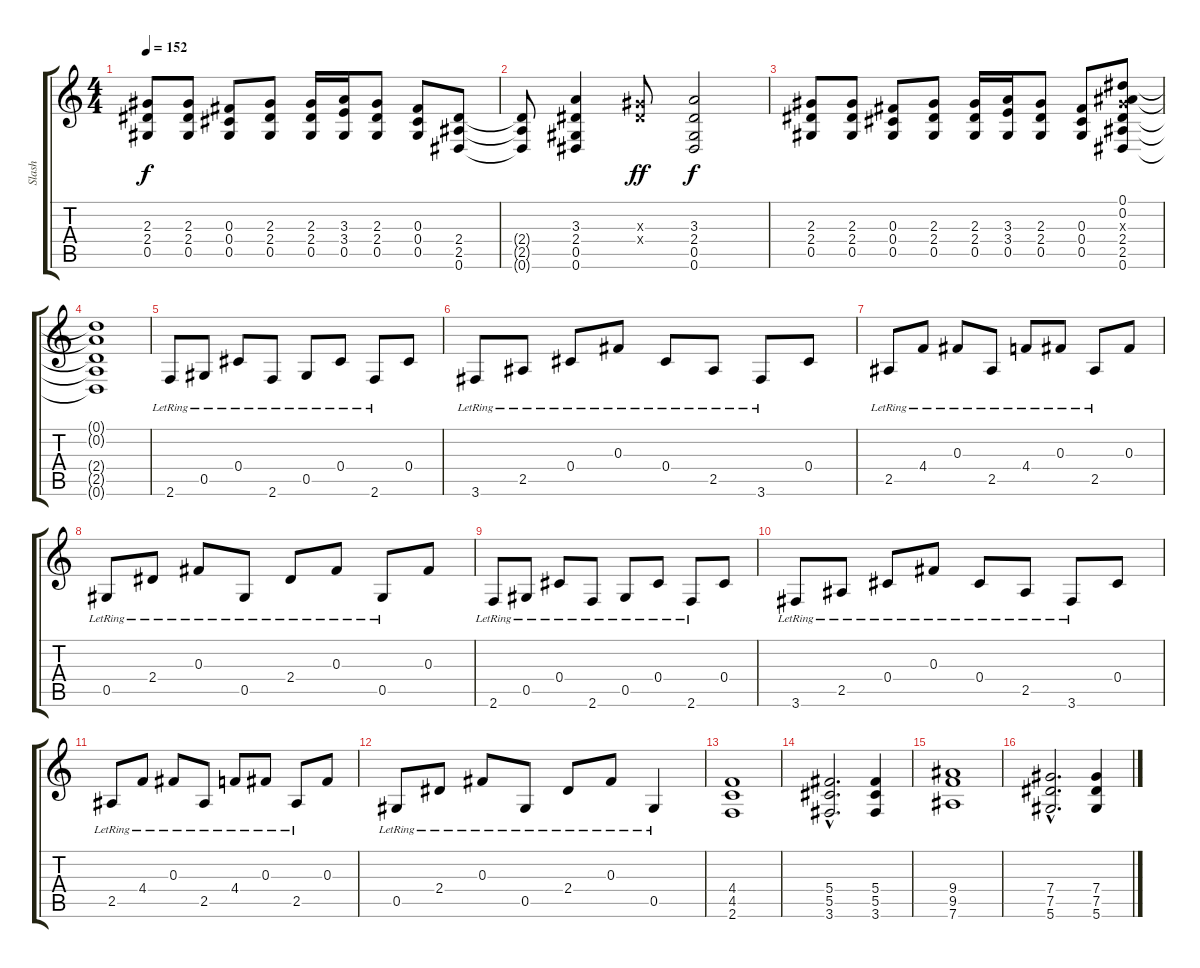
\track ("Slash" "Slash") {instrument distortionguitar}
\staff {score tabs}
\tuning (Eb4 Bb3 Gb3 Db3 Ab2 Eb2) {hide}
\ts (4 4)
\tempo 152
\clef g2
\ks c
(2.3 2.4 0.5).8{dy f} (2.3 2.4 0.5).8 (0.3 0.4 0.5).8 (2.3 2.4 0.5).8 (2.3 2.4 0.5).16 (3.3 3.4 0.5).16 (2.3 2.4 0.5).8 (0.3 0.4 0.5).8 (2.4 2.5 0.6).8 |
(2.4{t} 2.5{t} 0.6{t}).8 (3.3 2.4 0.5 0.6).4 (2.3{x} 2.4{x}).8{dy ff} (3.3 2.4 0.5 0.6).2{dy f} |
(2.3 2.4 0.5).8 (2.3 2.4 0.5).8 (0.3 0.4 0.5).8 (2.3 2.4 0.5).8 (2.3 2.4 0.5).16 (3.3 3.4 0.5).16 (2.3 2.4 0.5).8 (0.3 0.4 0.5).8 (0.1 0.2 2.3{x} 2.4 2.5 0.6).8 |
(0.1{t} 0.2{t} 2.4{t} 2.5{t} 0.6{t}).1 |
2.6{lr}.8{instrument electricguitarclean} 0.5{lr}.8 0.4{lr}.8 2.6{lr}.8 0.5{lr}.8 0.4{lr}.8 2.6{lr}.8 0.4.8 |
3.6{lr}.8 2.5{lr}.8 0.4{lr}.8 0.3{lr}.8 0.4{lr}.8 2.5{lr}.8 3.6{lr}.8 0.4.8 |
2.5{lr}.8 4.4{lr}.8 0.3{lr}.8 2.5{lr}.8 4.4{lr}.8 0.3{lr}.8 2.5{lr}.8 0.3.8 |
0.5{lr}.8 2.4{lr}.8 0.3{lr}.8 0.5{lr}.8 2.4{lr}.8 0.3{lr}.8 0.5{lr}.8 0.3.8 |
2.6{lr}.8 0.5{lr}.8 0.4{lr}.8 2.6{lr}.8 0.5{lr}.8 0.4{lr}.8 2.6{lr}.8 0.4.8 |
3.6{lr}.8 2.5{lr}.8 0.4{lr}.8 0.3{lr}.8 0.4{lr}.8 2.5{lr}.8 3.6{lr}.8 0.4.8 |
2.5{lr}.8 4.4{lr}.8 0.3{lr}.8 2.5{lr}.8 4.4{lr}.8 0.3{lr}.8 2.5{lr}.8 0.3.8 |
0.5{lr}.8 2.4{lr}.8 0.3{lr}.8 0.5{lr}.8 2.4{lr}.8 0.3{lr}.8 0.5{lr}.4 |
(4.4 4.5 2.6).1{balance 8 instrument distortionguitar} |
(5.4{hac} 5.5{hac} 3.6{hac}).2{d} (5.4 5.5 3.6).4 |
(9.4 9.5 7.6).1 |
(7.4{hac} 7.5{hac} 5.6{hac}).2{d} (7.4 7.5 5.6).4
